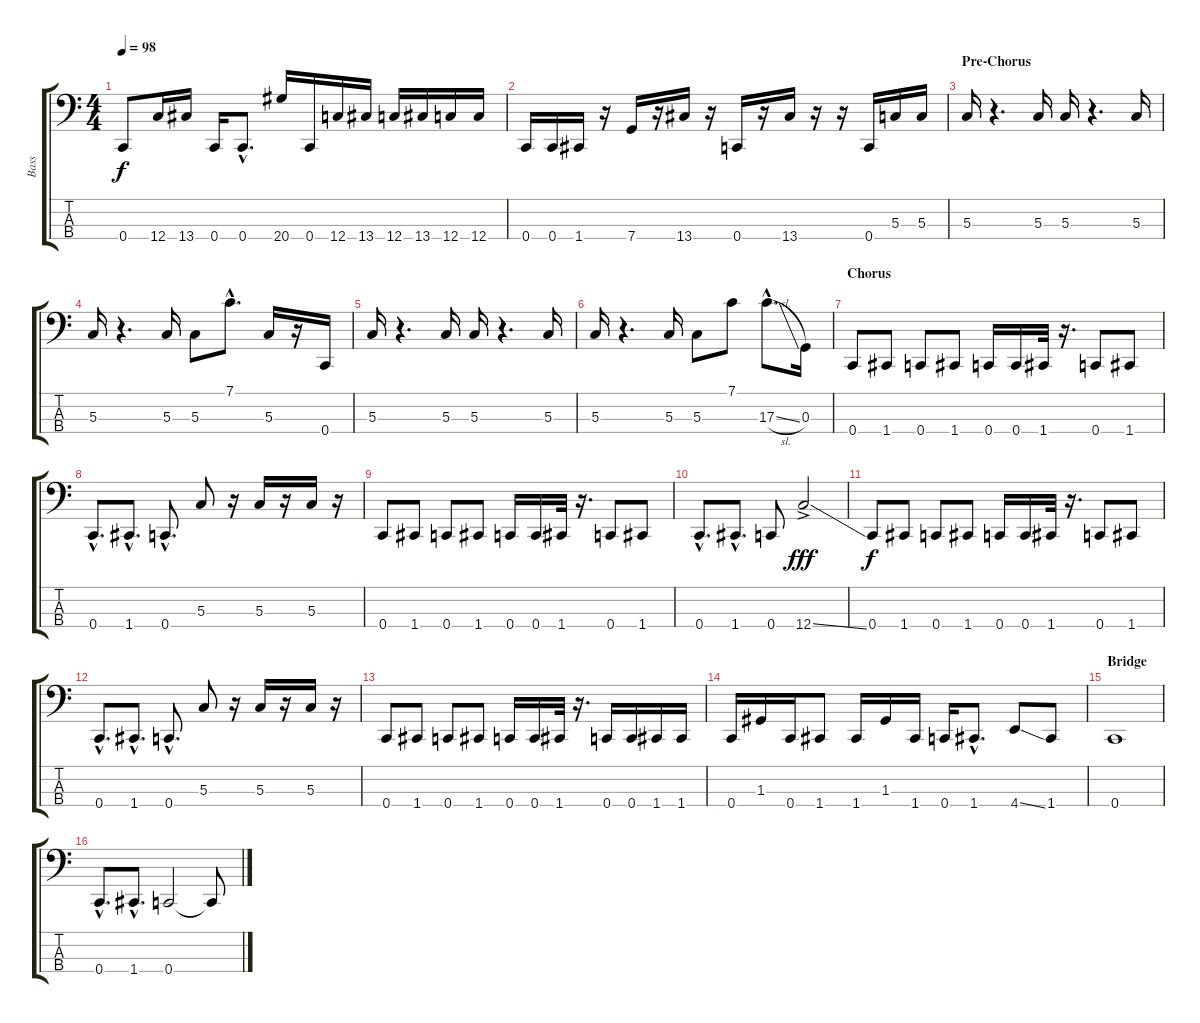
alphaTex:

\track ("Bass" "Bass") {instrument electricbasspick}
\staff {score tabs}
\tuning (F2 C2 G1 C1) {hide}
\ts (4 4)
\tempo 98
\clef f4
\ks c
0.4.8{dy f} 12.4.16 13.4.16 0.4.16 0.4{hac}.8{d} 20.4.16 0.4.16 12.4.16 13.4.16 12.4.16 13.4.16 12.4.16 12.4.16 |
0.4.16 0.4.16 1.4.16 r.16 7.4.16 r.16 13.4.16 r.16 0.4.16 r.16 13.4.16 r.16 r.16 0.4.16 5.3.16 5.3.16 |
\section ("" "Pre-Chorus")
5.3.16 r.4{d} 5.3.16 5.3.16 r.4{d} 5.3.16 |
5.3.16 r.4{d} 5.3.16 5.3.8 7.1{hac}.8{d} 5.3.16 r.16 0.4.16 |
5.3.16 r.4{d} 5.3.16 5.3.16 r.4{d} 5.3.16 |
5.3.16 r.4{d} 5.3.16 5.3.8 7.1.8 17.3{sl hac}.8{d} 0.3.16 |
\section ("" "Chorus")
0.4.8 1.4.8 0.4.8 1.4.8 0.4.16 0.4.16 1.4.32 r.16{d} 0.4.8 1.4.8 |
0.4{hac}.8{d} 1.4{hac}.8{d} 0.4{hac}.8{d} 5.3.8 r.16 5.3.16 r.16 5.3.16 r.16 |
0.4.8 1.4.8 0.4.8 1.4.8 0.4.16 0.4.16 1.4.32 r.16{d} 0.4.8 1.4.8 |
0.4{hac}.8{d} 1.4{hac}.8{d} 0.4.8 12.4{ss ac}.2{dy fff} |
0.4.8{dy f} 1.4.8 0.4.8 1.4.8 0.4.16 0.4.16 1.4.32 r.16{d} 0.4.8 1.4.8 |
0.4{hac}.8{d} 1.4{hac}.8{d} 0.4{hac}.8{d} 5.3.8 r.16 5.3.16 r.16 5.3.16 r.16 |
0.4.8 1.4.8 0.4.8 1.4.8 0.4.16 0.4.16 1.4.32 r.16{d} 0.4.16 0.4.16 1.4.16 1.4.16 |
0.4.16 1.3.16 0.4.16 1.4.8 1.4.16 1.3.16 1.4.16 0.4.16 1.4{hac}.8{d} 4.4{ss}.8 1.4.8 |
\section ("" "Bridge")
0.4.1 |
0.4{hac}.8{d} 1.4{hac}.8{d} 0.4.2 0.4{t}.8
